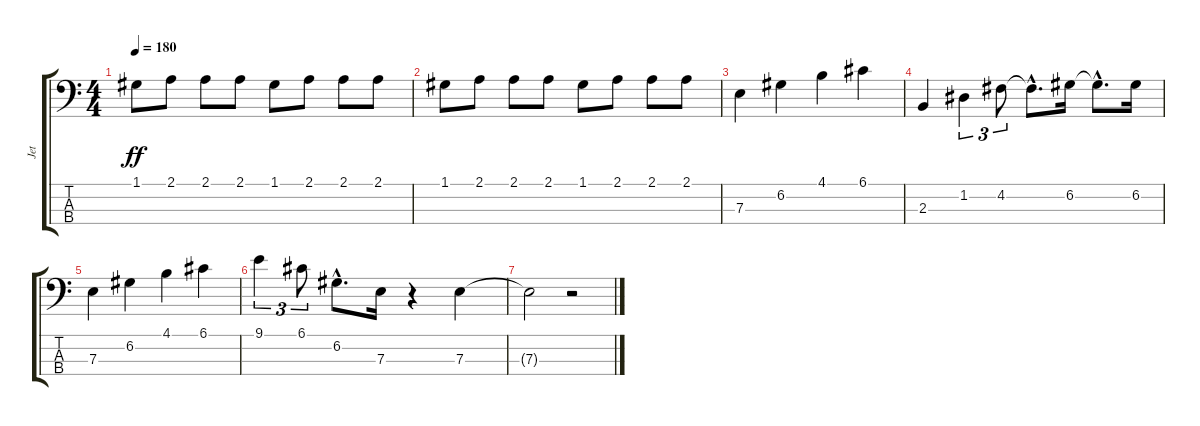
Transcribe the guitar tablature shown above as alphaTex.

\track ("Jet" "Jet") {instrument acousticbass}
\staff {score tabs}
\tuning (G2 D2 A1 E1) {hide}
\ts (4 4)
\tempo 180
\clef f4
\ks c
1.1.8{dy ff} 2.1.8 2.1.8 2.1.8 1.1.8 2.1.8 2.1.8 2.1.8 |
1.1.8 2.1.8 2.1.8 2.1.8 1.1.8 2.1.8 2.1.8 2.1.8 |
7.3.4 6.2.4 4.1.4 6.1.4 |
2.3.4 1.2.4{tu (3 2)} 4.2.8{tu (3 2)} 4.2{hac t}.8{d} 6.2.16 6.2{hac t}.8{d} 6.2.16 |
7.3.4 6.2.4 4.1.4 6.1.4 |
9.1.4{tu (3 2)} 6.1.8{tu (3 2)} 6.2{hac}.8{d} 7.3.16 r.4 7.3.4 |
7.3{t}.2 r.2
